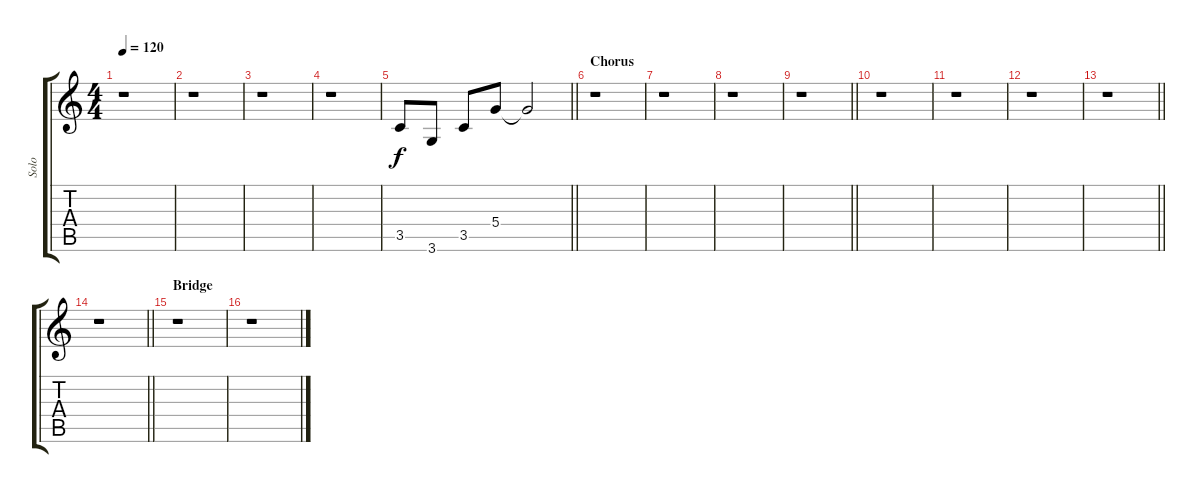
\track ("Solo" "Solo") {instrument distortionguitar}
\staff {score tabs}
\tuning (E4 B3 G3 D3 A2 E2) {hide}
\ts (4 4)
\tempo 120
\clef g2
\ks c
r.1{dy f} |
r.1 |
r.1 |
r.1 |
\barLineRight lightlight
3.5.8 3.6.8 3.5.8 5.4.8 5.4{t}.2 |
\section ("" "Chorus")
r.1 |
r.1 |
r.1 |
\barLineRight lightlight
r.1 |
r.1 |
r.1 |
r.1 |
\barLineRight lightlight
r.1 |
\barLineRight lightlight
r.1 |
\section ("" "Bridge")
r.1 |
r.1
